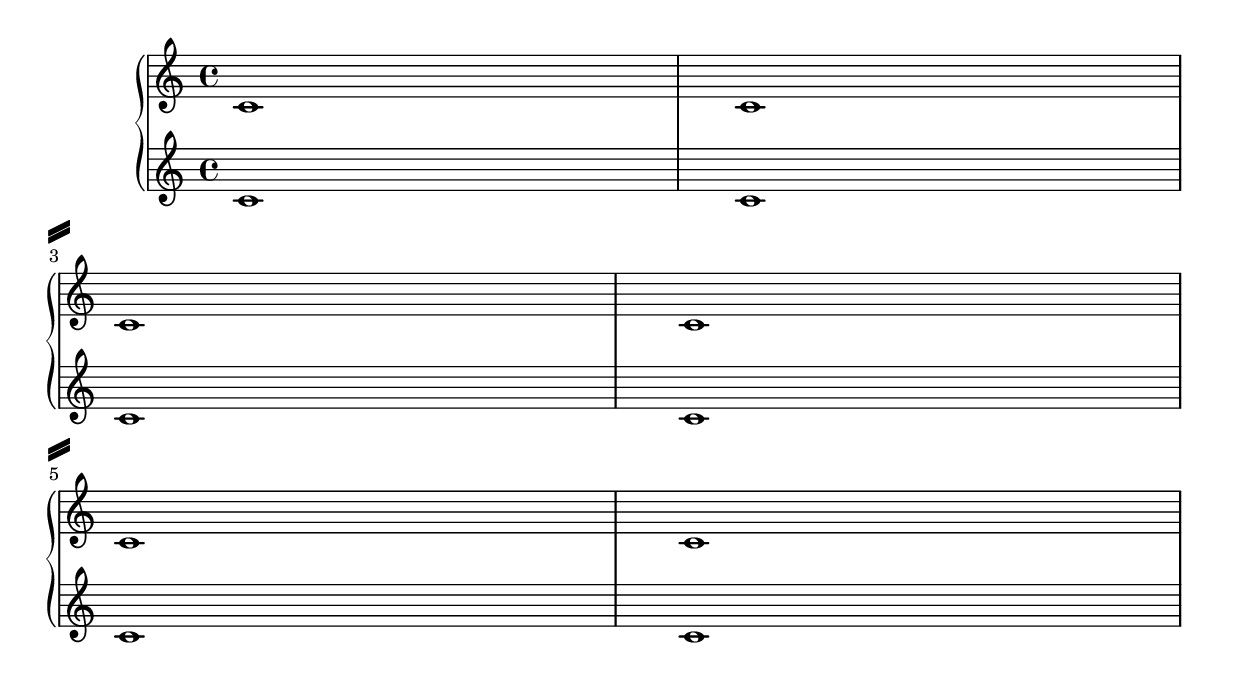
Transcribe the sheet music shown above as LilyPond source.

\version "2.11.64"

\header {
  texidoc = "System separators may be defined as markups in the
@code{system-separator-markup} field of the paper block.  They are
centered between the boundary staves of each system."
}

\paper {
  system-separator-markup = \slashSeparator
}

foobar = \relative c' {
  c1 c \break
  c1 c \break
  c1 c
}
\book {
  \score {
    \new GrandStaff <<
      \new Staff \foobar 
      \new Staff \foobar 
    >>
  }
}
